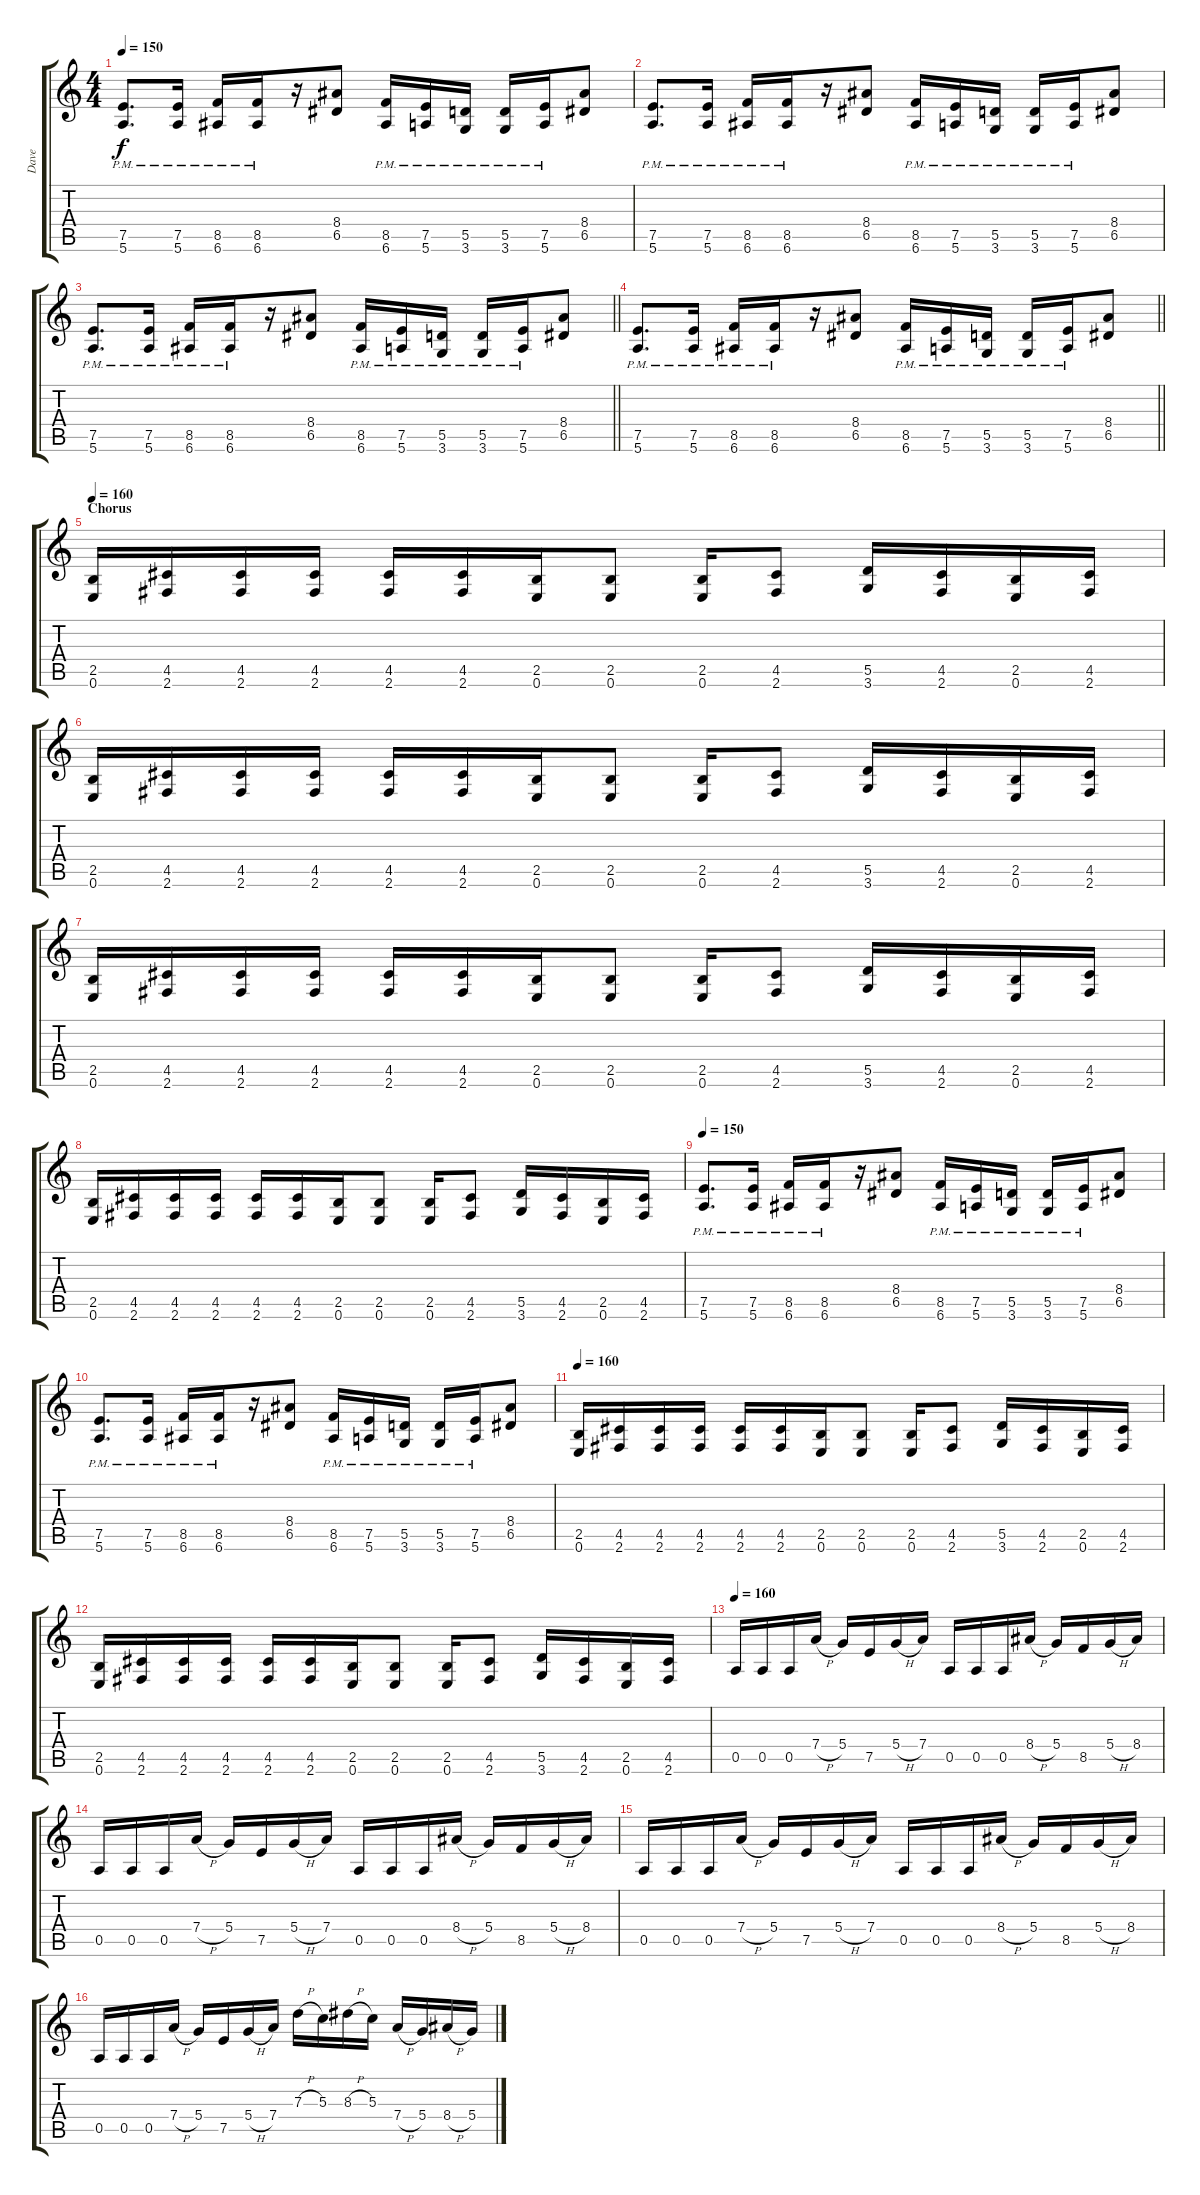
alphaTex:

\track ("Dave" "Dave") {instrument distortionguitar}
\staff {score tabs}
\tuning (E4 B3 G3 D3 A2 E2) {hide}
\ts (4 4)
\tempo 150
\clef g2
\ks c
(7.5{pm} 5.6{pm}).8{d dy f} (7.5{pm} 5.6{pm}).16 (8.5{pm} 6.6{pm}).16 (8.5{pm} 6.6{pm}).16 r.16 (8.4 6.5).8 (8.5{pm} 6.6{pm}).16 (7.5{pm} 5.6{pm}).16 (5.5{pm} 3.6{pm}).16 (5.5{pm} 3.6{pm}).16 (7.5{pm} 5.6{pm}).16 (8.4 6.5).8 |
(7.5{pm} 5.6{pm}).8{d} (7.5{pm} 5.6{pm}).16 (8.5{pm} 6.6{pm}).16 (8.5{pm} 6.6{pm}).16 r.16 (8.4 6.5).8 (8.5{pm} 6.6{pm}).16 (7.5{pm} 5.6{pm}).16 (5.5{pm} 3.6{pm}).16 (5.5{pm} 3.6{pm}).16 (7.5{pm} 5.6{pm}).16 (8.4 6.5).8 |
\barLineRight lightlight
(7.5{pm} 5.6{pm}).8{d} (7.5{pm} 5.6{pm}).16 (8.5{pm} 6.6{pm}).16 (8.5{pm} 6.6{pm}).16 r.16 (8.4 6.5).8 (8.5{pm} 6.6{pm}).16 (7.5{pm} 5.6{pm}).16 (5.5{pm} 3.6{pm}).16 (5.5{pm} 3.6{pm}).16 (7.5{pm} 5.6{pm}).16 (8.4 6.5).8 |
\barLineRight lightlight
(7.5{pm} 5.6{pm}).8{d} (7.5{pm} 5.6{pm}).16 (8.5{pm} 6.6{pm}).16 (8.5{pm} 6.6{pm}).16 r.16 (8.4 6.5).8 (8.5{pm} 6.6{pm}).16 (7.5{pm} 5.6{pm}).16 (5.5{pm} 3.6{pm}).16 (5.5{pm} 3.6{pm}).16 (7.5{pm} 5.6{pm}).16 (8.4 6.5).8 |
\section ("" "Chorus")
\tempo 160
(2.5 0.6).16 (4.5 2.6).16 (4.5 2.6).16 (4.5 2.6).16 (4.5 2.6).16 (4.5 2.6).16 (2.5 0.6).16 (2.5 0.6).8 (2.5 0.6).16 (4.5 2.6).8 (5.5 3.6).16 (4.5 2.6).16 (2.5 0.6).16 (4.5 2.6).16 |
(2.5 0.6).16 (4.5 2.6).16 (4.5 2.6).16 (4.5 2.6).16 (4.5 2.6).16 (4.5 2.6).16 (2.5 0.6).16 (2.5 0.6).8 (2.5 0.6).16 (4.5 2.6).8 (5.5 3.6).16 (4.5 2.6).16 (2.5 0.6).16 (4.5 2.6).16 |
(2.5 0.6).16 (4.5 2.6).16 (4.5 2.6).16 (4.5 2.6).16 (4.5 2.6).16 (4.5 2.6).16 (2.5 0.6).16 (2.5 0.6).8 (2.5 0.6).16 (4.5 2.6).8 (5.5 3.6).16 (4.5 2.6).16 (2.5 0.6).16 (4.5 2.6).16 |
(2.5 0.6).16 (4.5 2.6).16 (4.5 2.6).16 (4.5 2.6).16 (4.5 2.6).16 (4.5 2.6).16 (2.5 0.6).16 (2.5 0.6).8 (2.5 0.6).16 (4.5 2.6).8 (5.5 3.6).16 (4.5 2.6).16 (2.5 0.6).16 (4.5 2.6).16 |
\tempo 150
(7.5{pm} 5.6{pm}).8{d} (7.5{pm} 5.6{pm}).16 (8.5{pm} 6.6{pm}).16 (8.5{pm} 6.6{pm}).16 r.16 (8.4 6.5).8 (8.5{pm} 6.6{pm}).16 (7.5{pm} 5.6{pm}).16 (5.5{pm} 3.6{pm}).16 (5.5{pm} 3.6{pm}).16 (7.5{pm} 5.6{pm}).16 (8.4 6.5).8 |
(7.5{pm} 5.6{pm}).8{d} (7.5{pm} 5.6{pm}).16 (8.5{pm} 6.6{pm}).16 (8.5{pm} 6.6{pm}).16 r.16 (8.4 6.5).8 (8.5{pm} 6.6{pm}).16 (7.5{pm} 5.6{pm}).16 (5.5{pm} 3.6{pm}).16 (5.5{pm} 3.6{pm}).16 (7.5{pm} 5.6{pm}).16 (8.4 6.5).8 |
\tempo 160
(2.5 0.6).16 (4.5 2.6).16 (4.5 2.6).16 (4.5 2.6).16 (4.5 2.6).16 (4.5 2.6).16 (2.5 0.6).16 (2.5 0.6).8 (2.5 0.6).16 (4.5 2.6).8 (5.5 3.6).16 (4.5 2.6).16 (2.5 0.6).16 (4.5 2.6).16 |
(2.5 0.6).16 (4.5 2.6).16 (4.5 2.6).16 (4.5 2.6).16 (4.5 2.6).16 (4.5 2.6).16 (2.5 0.6).16 (2.5 0.6).8 (2.5 0.6).16 (4.5 2.6).8 (5.5 3.6).16 (4.5 2.6).16 (2.5 0.6).16 (4.5 2.6).16 |
\tempo 160
0.5.16{instrument distortionguitar} 0.5.16 0.5.16 7.4{h}.16 5.4.16 7.5.16 5.4{h}.16 7.4.16 0.5.16 0.5.16 0.5.16 8.4{h}.16 5.4.16 8.5.16 5.4{h}.16 8.4.16 |
0.5.16 0.5.16 0.5.16 7.4{h}.16 5.4.16 7.5.16 5.4{h}.16 7.4.16 0.5.16 0.5.16 0.5.16 8.4{h}.16 5.4.16 8.5.16 5.4{h}.16 8.4.16 |
0.5.16 0.5.16 0.5.16 7.4{h}.16 5.4.16 7.5.16 5.4{h}.16 7.4.16 0.5.16 0.5.16 0.5.16 8.4{h}.16 5.4.16 8.5.16 5.4{h}.16 8.4.16 |
0.5.16 0.5.16 0.5.16 7.4{h}.16 5.4.16 7.5.16 5.4{h}.16 7.4.16 7.3{h}.16 5.3.16 8.3{h}.16 5.3.16 7.4{h}.16 5.4.16 8.4{h}.16 5.4.16
